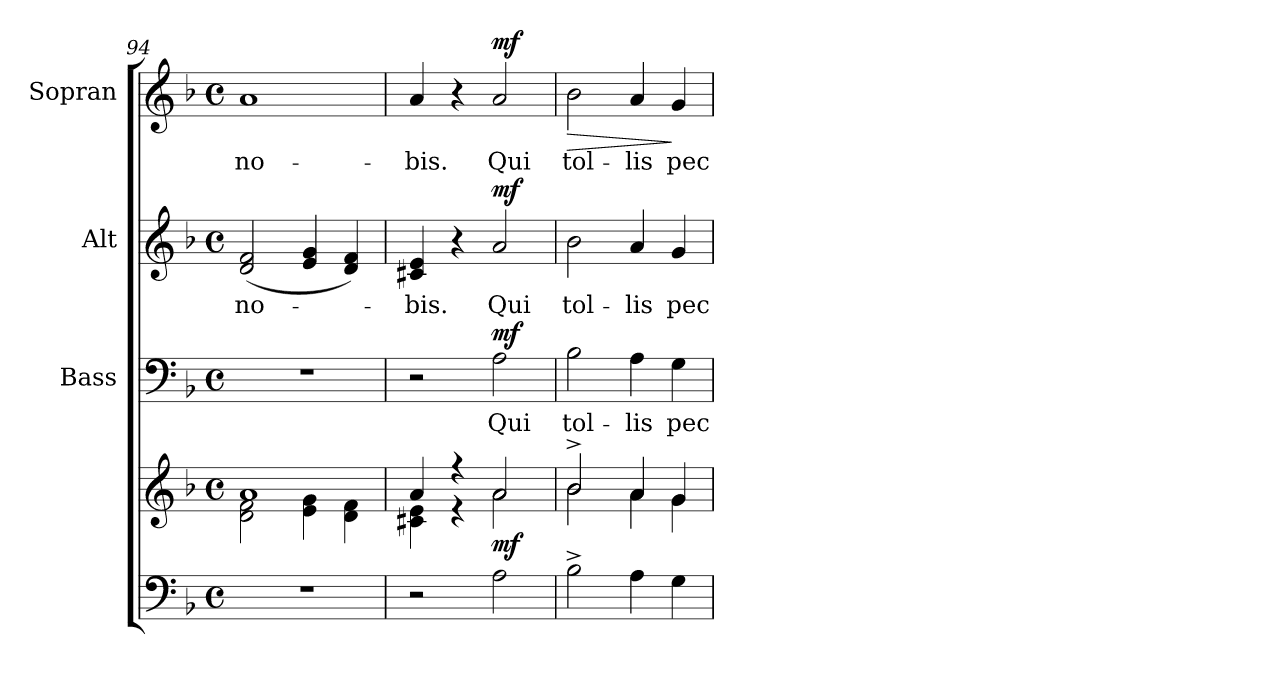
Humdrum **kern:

**kern	**kern	**dynam	**kern	**text	**dynam	**kern	**text	**dynam	**kern	**text	**dynam
*part4	*part4	*part4	*part3	*part3	*part3	*part2	*part2	*part2	*part1	*part1	*part1
*staff5	*staff4	*staff4/5	*staff3	*staff3	*staff3	*staff2	*staff2	*staff2	*staff1	*staff1	*staff1
*	*	*	*I"Bass	*	*	*I"Alt	*	*	*I"Sopran	*	*
*	*	*	*I'B.	*	*	*I'A.	*	*	*I'S.	*	*
*clefF4	*clefG2	*	*clefF4	*	*	*clefG2	*	*	*clefG2	*	*
*k[b-]	*k[b-]	*	*k[b-]	*	*	*k[b-]	*	*	*k[b-]	*	*
*F:	*F:	*	*F:	*	*	*F:	*	*	*F:	*	*
*M4/4	*M4/4	*	*M4/4	*	*	*M4/4	*	*	*M4/4	*	*
*met(c)	*met(c)	*	*met(c)	*	*	*met(c)	*	*	*met(c)	*	*
=94	=94	=94	=94	=94	=94	=94	=94	=94	=94	=94	=94
*	*^	*	*	*	*	*	*	*	*	*	*
!	!	!	!	!	!	!	!	!LO:LY:b	!	!	!LO:LY:b	!
1r	1a	2d\ 2f\	.	1r	.	.	(<2d/ 2f/	no-	.	1a	no-	.
.	.	4e\ 4g\	.	.	.	.	4e/ 4g/	.	.	.	.	.
.	.	4d\ 4f\	.	.	.	.	4d/ 4f/)	.	.	.	.	.
=95	=95	=95	=95	=95	=95	=95	=95	=95	=95	=95	=95	=95
!	!	!	!	!	!	!	!	!LO:LY:b	!	!	!LO:LY:b	!
2r	4a/	4c#X\ 4e\	.	2r	.	.	4c#X/ 4e/	-bis.	.	4a/	-bis.	.
.	4r	4r	.	.	.	.	4r	.	.	4r	.	.
!	!	!	!LO:DY:b	!	!LO:LY:b	!LO:DY:a	!	!LO:LY:b	!LO:DY:a	!	!LO:LY:b	!LO:DY:a
2A\	2a/	2a\	mf	2A\	Qui	mf	2a/	Qui	mf	2a/	Qui	mf
=96	=96	=96	=96	=96	=96	=96	=96	=96	=96	=96	=96	=96
!	!	!	!	!	!LO:LY:b	!	!	!LO:LY:b	!	!	!LO:LY:b	!LO:HP:b
2B-^>\	2b-^>/	2b-\	.	2B-\	tol-	.	2b-\	tol-	.	2b-\	tol-	>
!	!	!	!	!	!LO:LY:b	!	!	!LO:LY:b	!	!	!LO:LY:b	!
4A\	4a/	4a\	.	4A\	-lis	.	4a/	-lis	.	4a/	-lis	.
!	!	!	!	!	!LO:LY:b	!	!	!LO:LY:b	!	!	!LO:LY:b	!
4G\	4g/	4g\	.	4G\	pec-	.	4g/	pec-	.	4g/	pec-	]
*	*v	*v	*	*	*	*	*	*	*	*	*	*
=	=	=	=	=	=	=	=	=	=	=	=
*-	*-	*-	*-	*-	*-	*-	*-	*-	*-	*-	*-
